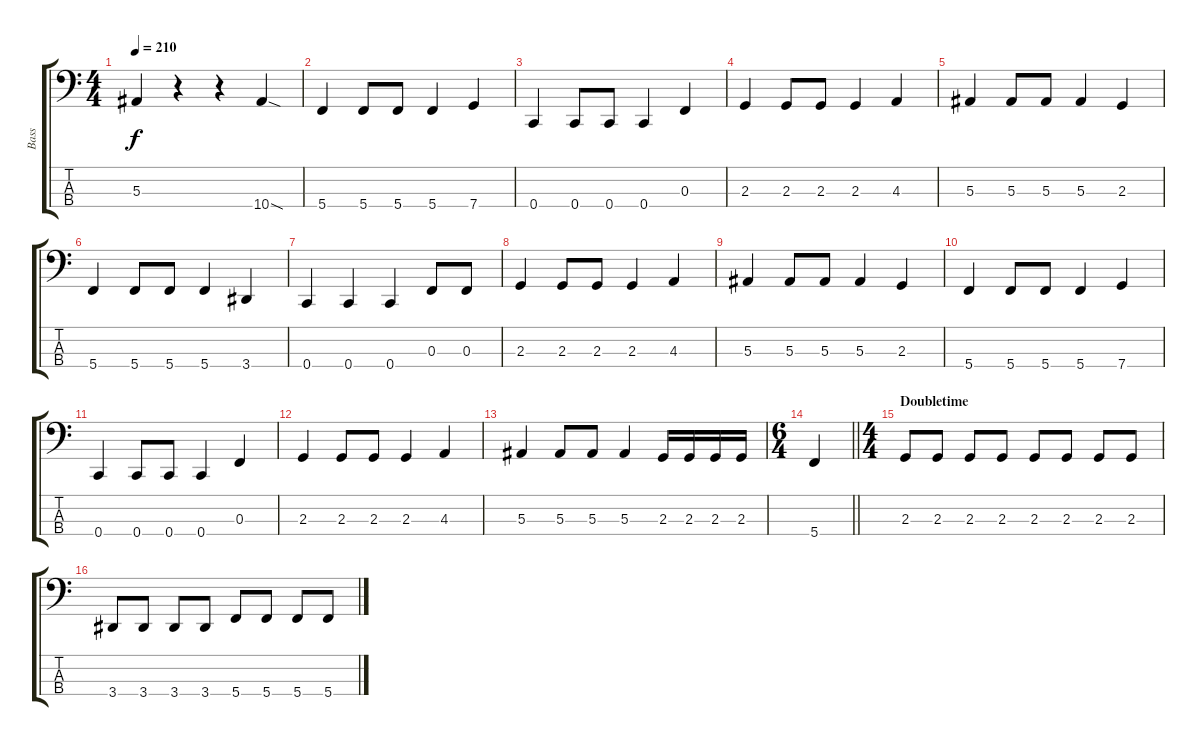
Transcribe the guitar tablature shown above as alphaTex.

\track ("Bass" "Bass") {instrument electricbasspick}
\staff {score tabs}
\tuning (Eb2 Bb1 F1 C1) {hide}
\ts (4 4)
\tempo 210
\clef f4
\ks c
5.3.4{dy f} r.4 r.4 10.4{sod}.4 |
5.4.4 5.4.8 5.4.8 5.4.4 7.4.4 |
0.4.4 0.4.8 0.4.8 0.4.4 0.3.4 |
2.3.4 2.3.8 2.3.8 2.3.4 4.3.4 |
5.3.4 5.3.8 5.3.8 5.3.4 2.3.4 |
5.4.4 5.4.8 5.4.8 5.4.4 3.4.4 |
0.4.4 0.4.4 0.4.4 0.3.8 0.3.8 |
2.3.4 2.3.8 2.3.8 2.3.4 4.3.4 |
5.3.4 5.3.8 5.3.8 5.3.4 2.3.4 |
5.4.4 5.4.8 5.4.8 5.4.4 7.4.4 |
0.4.4 0.4.8 0.4.8 0.4.4 0.3.4 |
2.3.4 2.3.8 2.3.8 2.3.4 4.3.4 |
5.3.4 5.3.8 5.3.8 5.3.4 2.3.16 2.3.16 2.3.16 2.3.16 |
\ts (6 4)
\barLineRight lightlight
5.4.4 |
\ts (4 4)
\section ("" "Doubletime")
2.3.8 2.3.8 2.3.8 2.3.8 2.3.8 2.3.8 2.3.8 2.3.8 |
3.4.8 3.4.8 3.4.8 3.4.8 5.4.8 5.4.8 5.4.8 5.4.8
